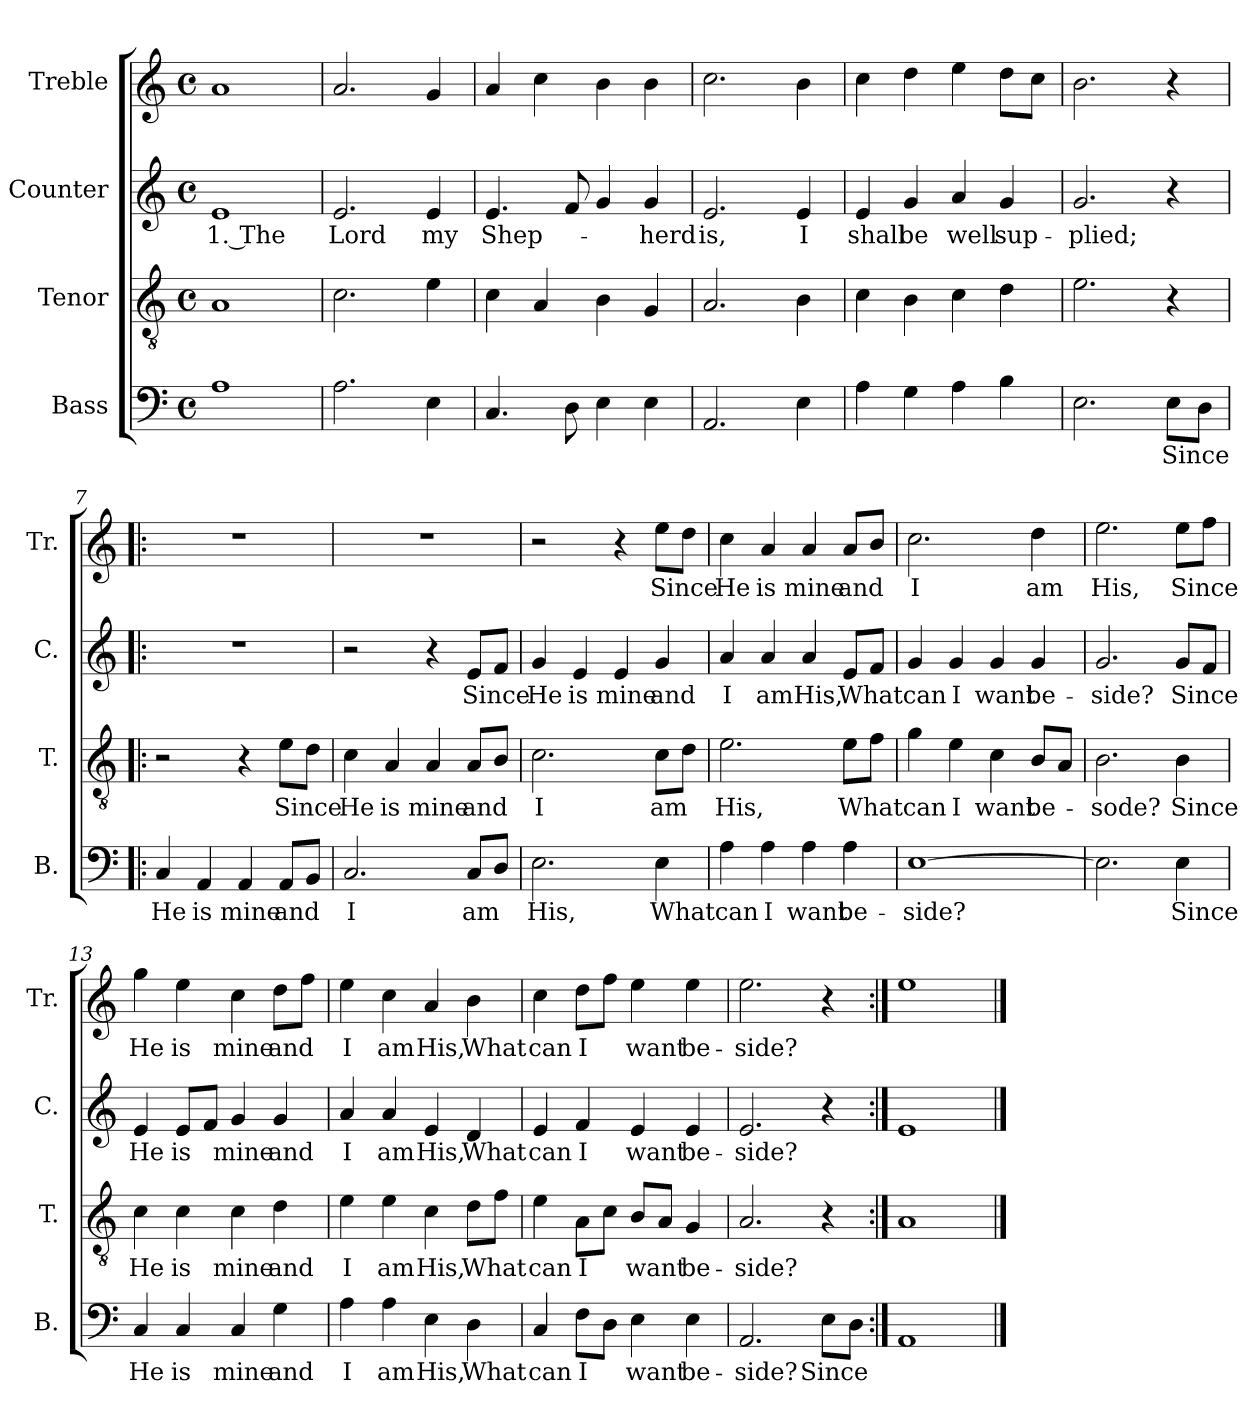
**kern	**text	**kern	**text	**kern	**text	**kern	**text
*part4	*part4	*part3	*part3	*part2	*part2	*part1	*part1
*staff4	*staff4	*staff3	*staff3	*staff2	*staff2	*staff1	*staff1
*I"Bass	*	*I"Tenor	*	*I"Counter	*	*I"Treble	*
*I'B.	*	*I'T.	*	*I'C.	*	*I'Tr.	*
*clefF4	*	*clefGv2	*	*clefG2	*	*clefG2	*
*k[]	*	*k[]	*	*k[]	*	*k[]	*
*M4/4	*	*M4/4	*	*M4/4	*	*M4/4	*
*met(c)	*	*met(c)	*	*met(c)	*	*met(c)	*
=1	=1	=1	=1	=1	=1	=1	=1
1A	.	1A	.	1e	1. The	1a	.
=2	=2	=2	=2	=2	=2	=2	=2
2.A\	.	2.c\	.	2.e/	Lord	2.a/	.
4E\	.	4e\	.	4e/	my	4g/	.
=3	=3	=3	=3	=3	=3	=3	=3
4.C/	.	4c\	.	4.e/	Shep-	4a/	.
.	.	4A/	.	.	.	4cc\	.
8D\	.	.	.	8f/	.	.	.
4E\	.	4B\	.	4g/	.	4b\	.
4E\	.	4G/	.	4g/	-herd	4b\	.
=4	=4	=4	=4	=4	=4	=4	=4
2.AA/	.	2.A/	.	2.e/	is,	2.cc\	.
4E\	.	4B\	.	4e/	I	4b\	.
=5	=5	=5	=5	=5	=5	=5	=5
4A\	.	4c\	.	4e/	shall	4cc\	.
4G\	.	4B\	.	4g/	be	4dd\	.
4A\	.	4c\	.	4a/	well	4ee\	.
4B\	.	4d\	.	4g/	sup-	8dd\L	.
.	.	.	.	.	.	8cc\J	.
=6	=6	=6	=6	=6	=6	=6	=6
2.E\	.	2.e\	.	2.g/	-plied;	2.b\	.
8E\L	Since	4r	.	4r	.	4r	.
8D\J	.	.	.	.	.	.	.
=7!|:	=7!|:	=7!|:	=7!|:	=7!|:	=7!|:	=7!|:	=7!|:
4C/	He	2r	.	1r	.	1r	.
4AA/	is	.	.	.	.	.	.
4AA/	mine	4r	.	.	.	.	.
8AA/L	and	8e\L	Since	.	.	.	.
8BB/J	.	8d\J	.	.	.	.	.
=8	=8	=8	=8	=8	=8	=8	=8
2.C/	I	4c\	He	2r	.	1r	.
.	.	4A/	is	.	.	.	.
.	.	4A/	mine	4r	.	.	.
8C/L	am	8A/L	and	8e/L	Since	.	.
8D/J	.	8B/J	.	8f/J	.	.	.
=9	=9	=9	=9	=9	=9	=9	=9
2.E\	His,	2.c\	I	4g/	He	2r	.
.	.	.	.	4e/	is	.	.
.	.	.	.	4e/	mine	4r	.
4E\	What	8c\L	am	4g/	and	8ee\L	Since
.	.	8d\J	.	.	.	8dd\J	.
!!LO:LB:g=z
=10	=10	=10	=10	=10	=10	=10	=10
4A\	can	2.e\	His,	4a/	I	4cc\	He
4A\	I	.	.	4a/	am	4a/	is
4A\	want	.	.	4a/	His,	4a/	mine
4A\	be-	8e\L	What	8e/L	What	8a/L	and
.	.	8f\J	.	8f/J	.	8b/J	.
=11	=11	=11	=11	=11	=11	=11	=11
[1E	-side?	4g\	can	4g/	can	2.cc\	I
.	.	4e\	I	4g/	I	.	.
.	.	4c\	want	4g/	want	.	.
.	.	8B/L	be-	4g/	be-	4dd\	am
.	.	8A/J	.	.	.	.	.
=12	=12	=12	=12	=12	=12	=12	=12
2.E\]	.	2.B\	-sode?	2.g/	-side?	2.ee\	His,
4E\	Since	4B\	Since	8g/L	Since	8ee\L	Since
.	.	.	.	8f/J	.	8ff\J	.
=13	=13	=13	=13	=13	=13	=13	=13
4C/	He	4c\	He	4e/	He	4gg\	He
4C/	is	4c\	is	8e/L	is	4ee\	is
.	.	.	.	8f/J	.	.	.
4C/	mine	4c\	mine	4g/	mine	4cc\	mine
4G\	and	4d\	and	4g/	and	8dd\L	and
.	.	.	.	.	.	8ff\J	.
=14	=14	=14	=14	=14	=14	=14	=14
4A\	I	4e\	I	4a/	I	4ee\	I
4A\	am	4e\	am	4a/	am	4cc\	am
4E\	His,	4c\	His,	4e/	His,	4a/	His,
4D\	What	8d\L	What	4d/	What	4b\	What
.	.	8f\J	.	.	.	.	.
=15	=15	=15	=15	=15	=15	=15	=15
4C/	can	4e\	can	4e/	can	4cc\	can
8F\L	I	8A\L	I	4f/	I	8dd\L	I
8D\J	.	8c\J	.	.	.	8ff\J	.
4E\	want	8B/L	want	4e/	want	4ee\	want
.	.	8A/J	.	.	.	.	.
4E\	be-	4G/	be-	4e/	be-	4ee\	be-
=16	=16	=16	=16	=16	=16	=16	=16
2.AA/	-side?	2.A/	-side?	2.e/	-side?	2.ee\	-side?
8E\L	Since	4r	.	4r	.	4r	.
8D\J	.	.	.	.	.	.	.
=17:|!	=17:|!	=17:|!	=17:|!	=17:|!	=17:|!	=17:|!	=17:|!
1AA	.	1A	.	1e	.	1ee	.
==	==	==	==	==	==	==	==
*-	*-	*-	*-	*-	*-	*-	*-
